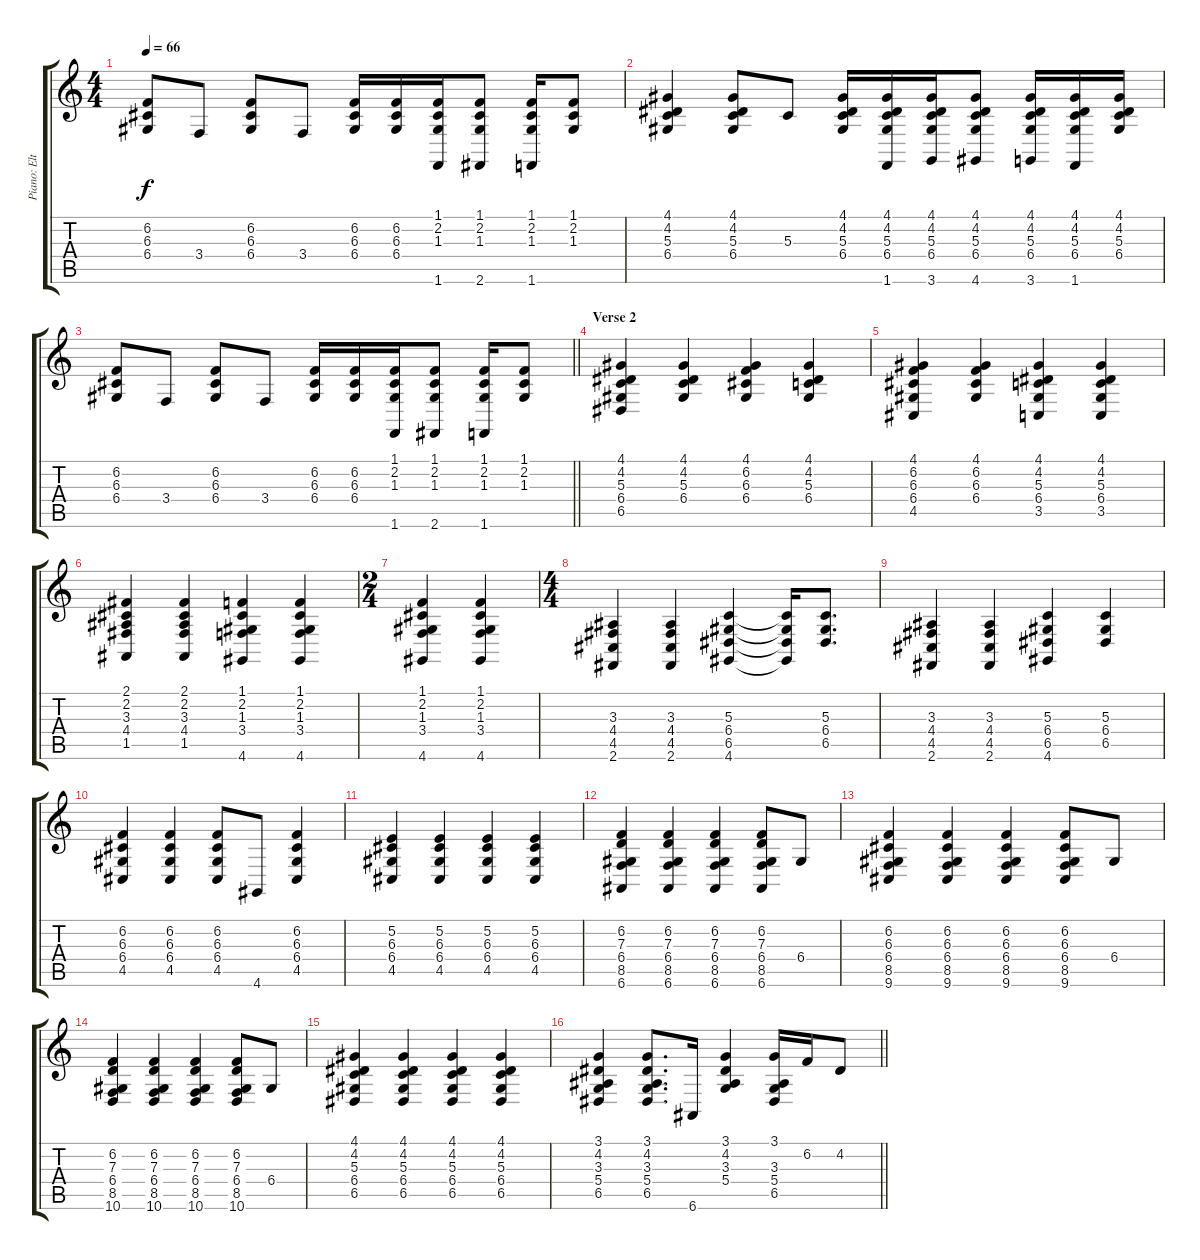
\track ("Piano: Elton John" "Piano: Elt") {instrument acousticgrandpiano}
\staff {score tabs}
\tuning (E4 B3 G3 D3 A2 E2) {hide}
\ts (4 4)
\tempo 66
\clef g2
\ks c
(6.2 6.3 6.4).8{dy f} 3.4.8 (6.2 6.3 6.4).8 3.4.8 (6.2 6.3 6.4).16 (6.2 6.3 6.4).16 (1.1 2.2 1.3 1.6).16 (1.1 2.2 1.3 2.6).8 (1.1 2.2 1.3 1.6).16 (1.1 2.2 1.3).8 |
(4.1 4.2 5.3 6.4).4 (4.1 4.2 5.3 6.4).8 5.3.8 (4.1 4.2 5.3 6.4).16 (4.1 4.2 5.3 6.4 1.6).16 (4.1 4.2 5.3 6.4 3.6).16 (4.1 4.2 5.3 6.4 4.6).8 (4.1 4.2 5.3 6.4 3.6).16 (4.1 4.2 5.3 6.4 1.6).16 (4.1 4.2 5.3 6.4).16 |
\barLineRight lightlight
(6.2 6.3 6.4).8 3.4.8 (6.2 6.3 6.4).8 3.4.8 (6.2 6.3 6.4).16 (6.2 6.3 6.4).16 (1.1 2.2 1.3 1.6).16 (1.1 2.2 1.3 2.6).8 (1.1 2.2 1.3 1.6).16 (1.1 2.2 1.3).8 |
\section ("" "Verse 2")
(4.1 4.2 5.3 6.4 6.5).4 (4.1 4.2 5.3 6.4).4 (4.1 6.2 6.3 6.4).4 (4.1 4.2 5.3 6.4).4 |
(4.1 6.2 6.3 6.4 4.5).4 (4.1 6.2 6.3 6.4).4 (4.1 4.2 5.3 6.4 3.5).4 (4.1 4.2 5.3 6.4 3.5).4 |
(2.1 2.2 3.3 4.4 1.5).4 (2.1 2.2 3.3 4.4 1.5).4 (1.1 2.2 1.3 3.4 4.6).4 (1.1 2.2 1.3 3.4 4.6).4 |
\ts (2 4)
(1.1 2.2 1.3 3.4 4.6).4 (1.1 2.2 1.3 3.4 4.6).4 |
\ts (4 4)
(3.3 4.4 4.5 2.6).4 (3.3 4.4 4.5 2.6).4 (5.3 6.4 6.5 4.6).4 (5.3{t} 6.4{t} 6.5{t} 4.6{t}).16 (5.3 6.4 6.5).8{d} |
(3.3 4.4 4.5 2.6).4 (3.3 4.4 4.5 2.6).4 (5.3 6.4 6.5 4.6).4 (5.3 6.4 6.5).4 |
(6.2 6.3 6.4 4.5).4 (6.2 6.3 6.4 4.5).4 (6.2 6.3 6.4 4.5).8 4.6.8 (6.2 6.3 6.4 4.5).4 |
(5.2 6.3 6.4 4.5).4 (5.2 6.3 6.4 4.5).4 (5.2 6.3 6.4 4.5).4 (5.2 6.3 6.4 4.5).4 |
(6.2 7.3 6.4 8.5 6.6).4 (6.2 7.3 6.4 8.5 6.6).4 (6.2 7.3 6.4 8.5 6.6).4 (6.2 7.3 6.4 8.5 6.6).8 6.4.8 |
(6.2 6.3 6.4 8.5 9.6).4 (6.2 6.3 6.4 8.5 9.6).4 (6.2 6.3 6.4 8.5 9.6).4 (6.2 6.3 6.4 8.5 9.6).8 6.4.8 |
(6.2 7.3 6.4 8.5 10.6).4 (6.2 7.3 6.4 8.5 10.6).4 (6.2 7.3 6.4 8.5 10.6).4 (6.2 7.3 6.4 8.5 10.6).8 6.4.8 |
(4.1 4.2 5.3 6.4 6.5).4 (4.1 4.2 5.3 6.4 6.5).4 (4.1 4.2 5.3 6.4 6.5).4 (4.1 4.2 5.3 6.4 6.5).4 |
\barLineRight lightlight
(3.1 4.2 3.3 5.4 6.5).4 (3.1 4.2 3.3 5.4 6.5).8{d} 6.6.16 (3.1 4.2 3.3 5.4).4 (3.1 3.3 5.4 6.5).16 6.2.16 4.2.8
